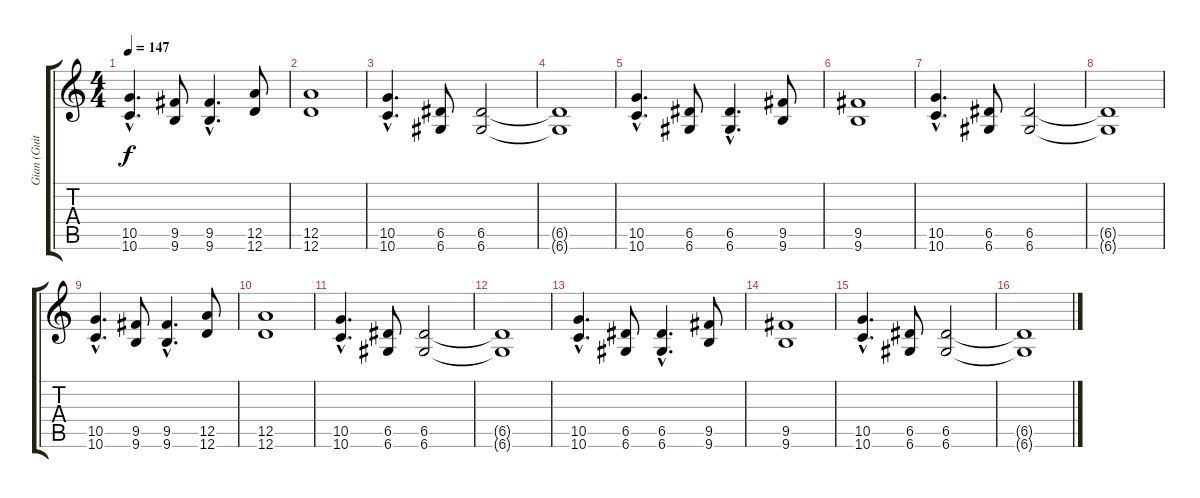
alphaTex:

\track ("Gian (Guitar)" "Gian (Guit") {instrument overdrivenguitar}
\staff {score tabs}
\tuning (E4 B3 G3 D3 A2 D2) {hide}
\ts (4 4)
\tempo 147
\clef g2
\ks c
(10.5{hac} 10.6{hac}).4{d dy f} (9.5 9.6).8 (9.5{hac} 9.6{hac}).4{d} (12.5 12.6).8 |
(12.5 12.6).1 |
(10.5{hac} 10.6{hac}).4{d} (6.5 6.6).8 (6.5 6.6).2 |
(6.5{t} 6.6{t}).1 |
(10.5{hac} 10.6{hac}).4{d} (6.5 6.6).8 (6.5{hac} 6.6{hac}).4{d} (9.5 9.6).8 |
(9.5 9.6).1 |
(10.5{hac} 10.6{hac}).4{d} (6.5 6.6).8 (6.5 6.6).2 |
(6.5{t} 6.6{t}).1 |
(10.5{hac} 10.6{hac}).4{d} (9.5 9.6).8 (9.5{hac} 9.6{hac}).4{d} (12.5 12.6).8 |
(12.5 12.6).1 |
(10.5{hac} 10.6{hac}).4{d} (6.5 6.6).8 (6.5 6.6).2 |
(6.5{t} 6.6{t}).1 |
(10.5{hac} 10.6{hac}).4{d} (6.5 6.6).8 (6.5{hac} 6.6{hac}).4{d} (9.5 9.6).8 |
(9.5 9.6).1 |
(10.5{hac} 10.6{hac}).4{d} (6.5 6.6).8 (6.5 6.6).2 |
(6.5{t} 6.6{t}).1
